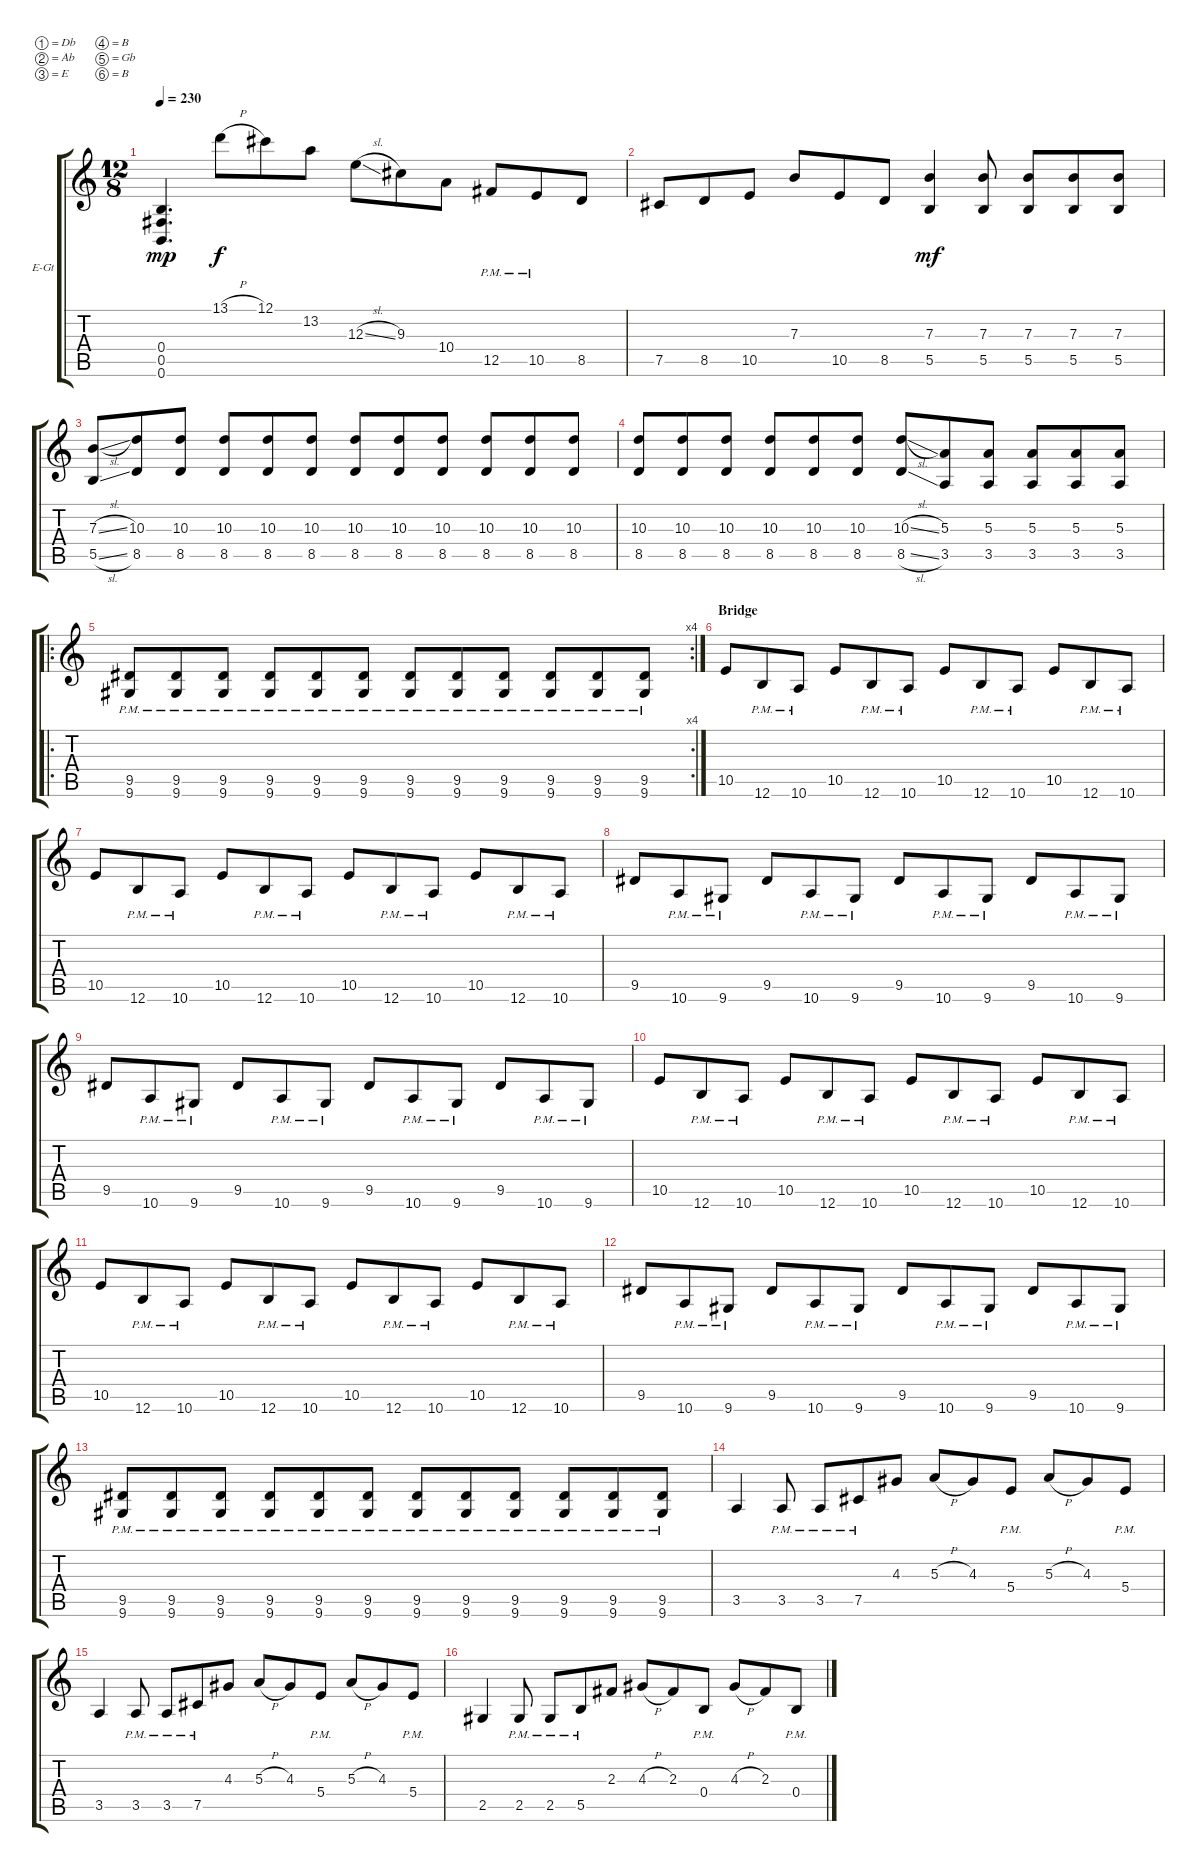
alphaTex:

\bracketExtendMode groupsimilarinstruments
\firstSystemTrackNameOrientation horizontal
\otherSystemsTrackNameOrientation horizontal
\track ("Electric Guitar 1" "E-Gt") {instrument distortionguitar}
\staff {score tabs}
\tuning (Db4 Ab3 E3 B2 Gb2 B1)
\ts (12 8)
\tempo 230
\clef g2
\ks c
(0.6 0.5 0.4).4{d dy mp} 13.1{h}.8{dy f} 12.1.8 13.2.8 12.3{sl}.8 9.3.8 10.4.8 12.5{pm}.8 10.5{pm}.8 8.5.8 |
7.5.8 8.5.8 10.5.8 7.3.8 10.5.8 8.5.8 (5.5 7.3).4{dy mf} (5.5 7.3).8 (7.3 5.5).8 (7.3 5.5).8 (7.3 5.5).8 |
(5.5{sl} 7.3{sl}).8 (8.5 10.3).8 (10.3 8.5).8 (10.3 8.5).8 (10.3 8.5).8 (8.5 10.3).8 (10.3 8.5).8 (10.3 8.5).8 (8.5 10.3).8 (10.3 8.5).8 (10.3 8.5).8 (8.5 10.3).8 |
(10.3 8.5).8 (10.3 8.5).8 (8.5 10.3).8 (10.3 8.5).8 (10.3 8.5).8 (8.5 10.3).8 (8.5{sl} 10.3{sl}).8 (5.3 3.5).8 (5.3 3.5).8 (5.3 3.5).8 (5.3 3.5).8 (5.3 3.5).8 |
\ro
\rc 4
(9.6{pm} 9.5{pm}).8 (9.5{pm} 9.6{pm}).8 (9.5{pm} 9.6{pm}).8 (9.6{pm} 9.5{pm}).8 (9.5{pm} 9.6{pm}).8 (9.5{pm} 9.6{pm}).8 (9.6{pm} 9.5{pm}).8 (9.5{pm} 9.6{pm}).8 (9.5{pm} 9.6{pm}).8 (9.6{pm} 9.5{pm}).8 (9.5{pm} 9.6{pm}).8 (9.5{pm} 9.6{pm}).8 |
\section ("" "Bridge")
10.5.8 12.6{pm}.8 10.6{pm}.8 10.5.8 12.6{pm}.8 10.6{pm}.8 10.5.8 12.6{pm}.8 10.6{pm}.8 10.5.8 12.6{pm}.8 10.6{pm}.8 |
10.5.8 12.6{pm}.8 10.6{pm}.8 10.5.8 12.6{pm}.8 10.6{pm}.8 10.5.8 12.6{pm}.8 10.6{pm}.8 10.5.8 12.6{pm}.8 10.6{pm}.8 |
9.5.8 10.6{pm}.8 9.6{pm}.8 9.5.8 10.6{pm}.8 9.6{pm}.8 9.5.8 10.6{pm}.8 9.6{pm}.8 9.5.8 10.6{pm}.8 9.6{pm}.8 |
9.5.8 10.6{pm}.8 9.6{pm}.8 9.5.8 10.6{pm}.8 9.6{pm}.8 9.5.8 10.6{pm}.8 9.6{pm}.8 9.5.8 10.6{pm}.8 9.6{pm}.8 |
10.5.8 12.6{pm}.8 10.6{pm}.8 10.5.8 12.6{pm}.8 10.6{pm}.8 10.5.8 12.6{pm}.8 10.6{pm}.8 10.5.8 12.6{pm}.8 10.6{pm}.8 |
10.5.8 12.6{pm}.8 10.6{pm}.8 10.5.8 12.6{pm}.8 10.6{pm}.8 10.5.8 12.6{pm}.8 10.6{pm}.8 10.5.8 12.6{pm}.8 10.6{pm}.8 |
9.5.8 10.6{pm}.8 9.6{pm}.8 9.5.8 10.6{pm}.8 9.6{pm}.8 9.5.8 10.6{pm}.8 9.6{pm}.8 9.5.8 10.6{pm}.8 9.6{pm}.8 |
(9.6{pm} 9.5{pm}).8 (9.5{pm} 9.6{pm}).8 (9.5{pm} 9.6{pm}).8 (9.6{pm} 9.5{pm}).8 (9.5{pm} 9.6{pm}).8 (9.5{pm} 9.6{pm}).8 (9.6{pm} 9.5{pm}).8 (9.5{pm} 9.6{pm}).8 (9.5{pm} 9.6{pm}).8 (9.6{pm} 9.5{pm}).8 (9.5{pm} 9.6{pm}).8 (9.5{pm} 9.6{pm}).8 |
3.5.4 3.5{pm}.8 3.5{pm}.8 7.5{pm}.8 4.3.8 5.3{h}.8 4.3.8 5.4{pm}.8 5.3{h}.8 4.3.8 5.4{pm}.8 |
3.5.4 3.5{pm}.8 3.5{pm}.8 7.5{pm}.8 4.3.8 5.3{h}.8 4.3.8 5.4{pm}.8 5.3{h}.8 4.3.8 5.4{pm}.8 |
2.5.4 2.5{pm}.8 2.5{pm}.8 5.5{pm}.8 2.3.8 4.3{h}.8 2.3.8 0.4{pm}.8 4.3{h}.8 2.3.8 0.4{pm}.8
